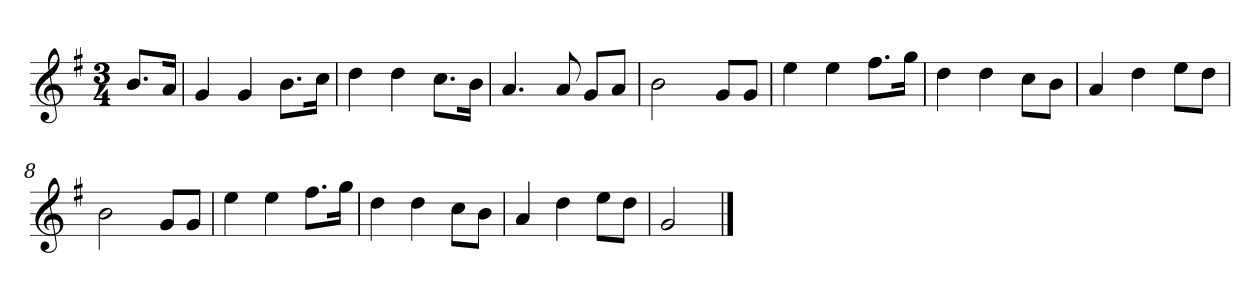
**kern
*part1
*staff1
*k[f#]
*M3/4
*MM120
=
8.bL
16aJk
=1
4g
4g
8.bL
16ccJk
=2
4dd
4dd
8.ccL
16bJk
=3
4.a
8a
8gL
8aJ
=4
2b
8gL
8gJ
=5
4ee
4ee
8.ff#L
16ggJk
=6
4dd
4dd
8ccL
8bJ
=7
4a
4dd
8eeL
8ddJ
=8
2b
8gL
8gJ
=9
4ee
4ee
8.ff#L
16ggJk
=10
4dd
4dd
8ccL
8bJ
=11
4a
4dd
8eeL
8ddJ
=12
2g
==
*-
